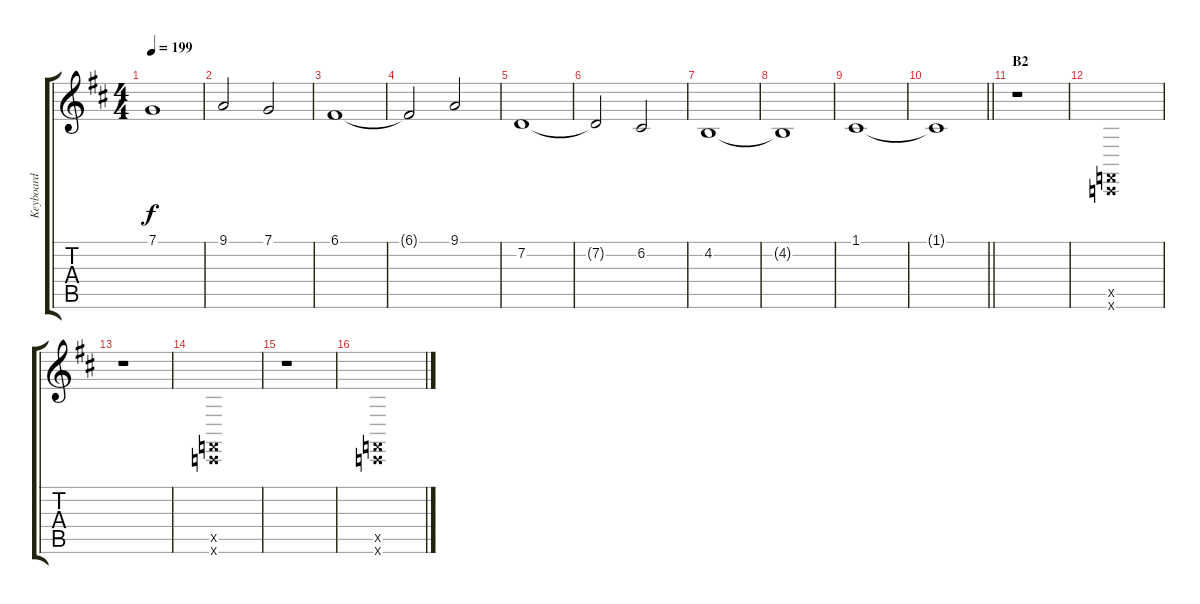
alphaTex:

\track ("Keyboard" "Keyboard") {instrument synthstrings1}
\staff {score tabs}
\tuning (C4 G3 Eb3 Bb2 F2 C2) {hide}
\ts (4 4)
\tempo 199
\clef g2
\ks d
7.1.1{dy f} |
9.1.2 7.1.2 |
6.1.1 |
6.1{t}.2 9.1.2 |
7.2.1 |
7.2{t}.2 6.2.2 |
4.2.1 |
4.2{t}.1 |
1.1.1 |
\barLineRight lightlight
1.1{t}.1 |
\section ("" "B2")
r.1 |
(0.5{x} 0.6{x}).1 |
r.1 |
(0.5{x} 0.6{x}).1 |
r.1 |
(0.5{x} 0.6{x}).1
